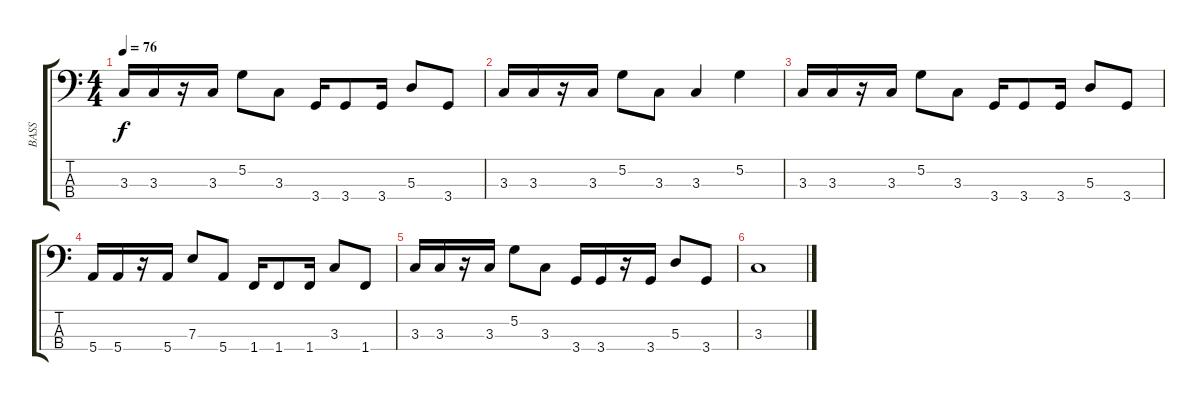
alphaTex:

\track ("BASS" "BASS") {instrument electricbassfinger}
\staff {score tabs}
\tuning (G2 D2 A1 E1) {hide}
\ts (4 4)
\tempo 76
\clef f4
\ks c
3.3.16{dy f} 3.3.16 r.16 3.3.16 5.2.8 3.3.8 3.4.16 3.4.8 3.4.16 5.3.8 3.4.8 |
3.3.16 3.3.16 r.16 3.3.16 5.2.8 3.3.8 3.3.4 5.2.4 |
3.3.16 3.3.16 r.16 3.3.16 5.2.8 3.3.8 3.4.16 3.4.8 3.4.16 5.3.8 3.4.8 |
5.4.16 5.4.16 r.16 5.4.16 7.3.8 5.4.8 1.4.16 1.4.8 1.4.16 3.3.8 1.4.8 |
3.3.16 3.3.16 r.16 3.3.16 5.2.8 3.3.8 3.4.16 3.4.16 r.16 3.4.16 5.3.8 3.4.8 |
3.3.1
